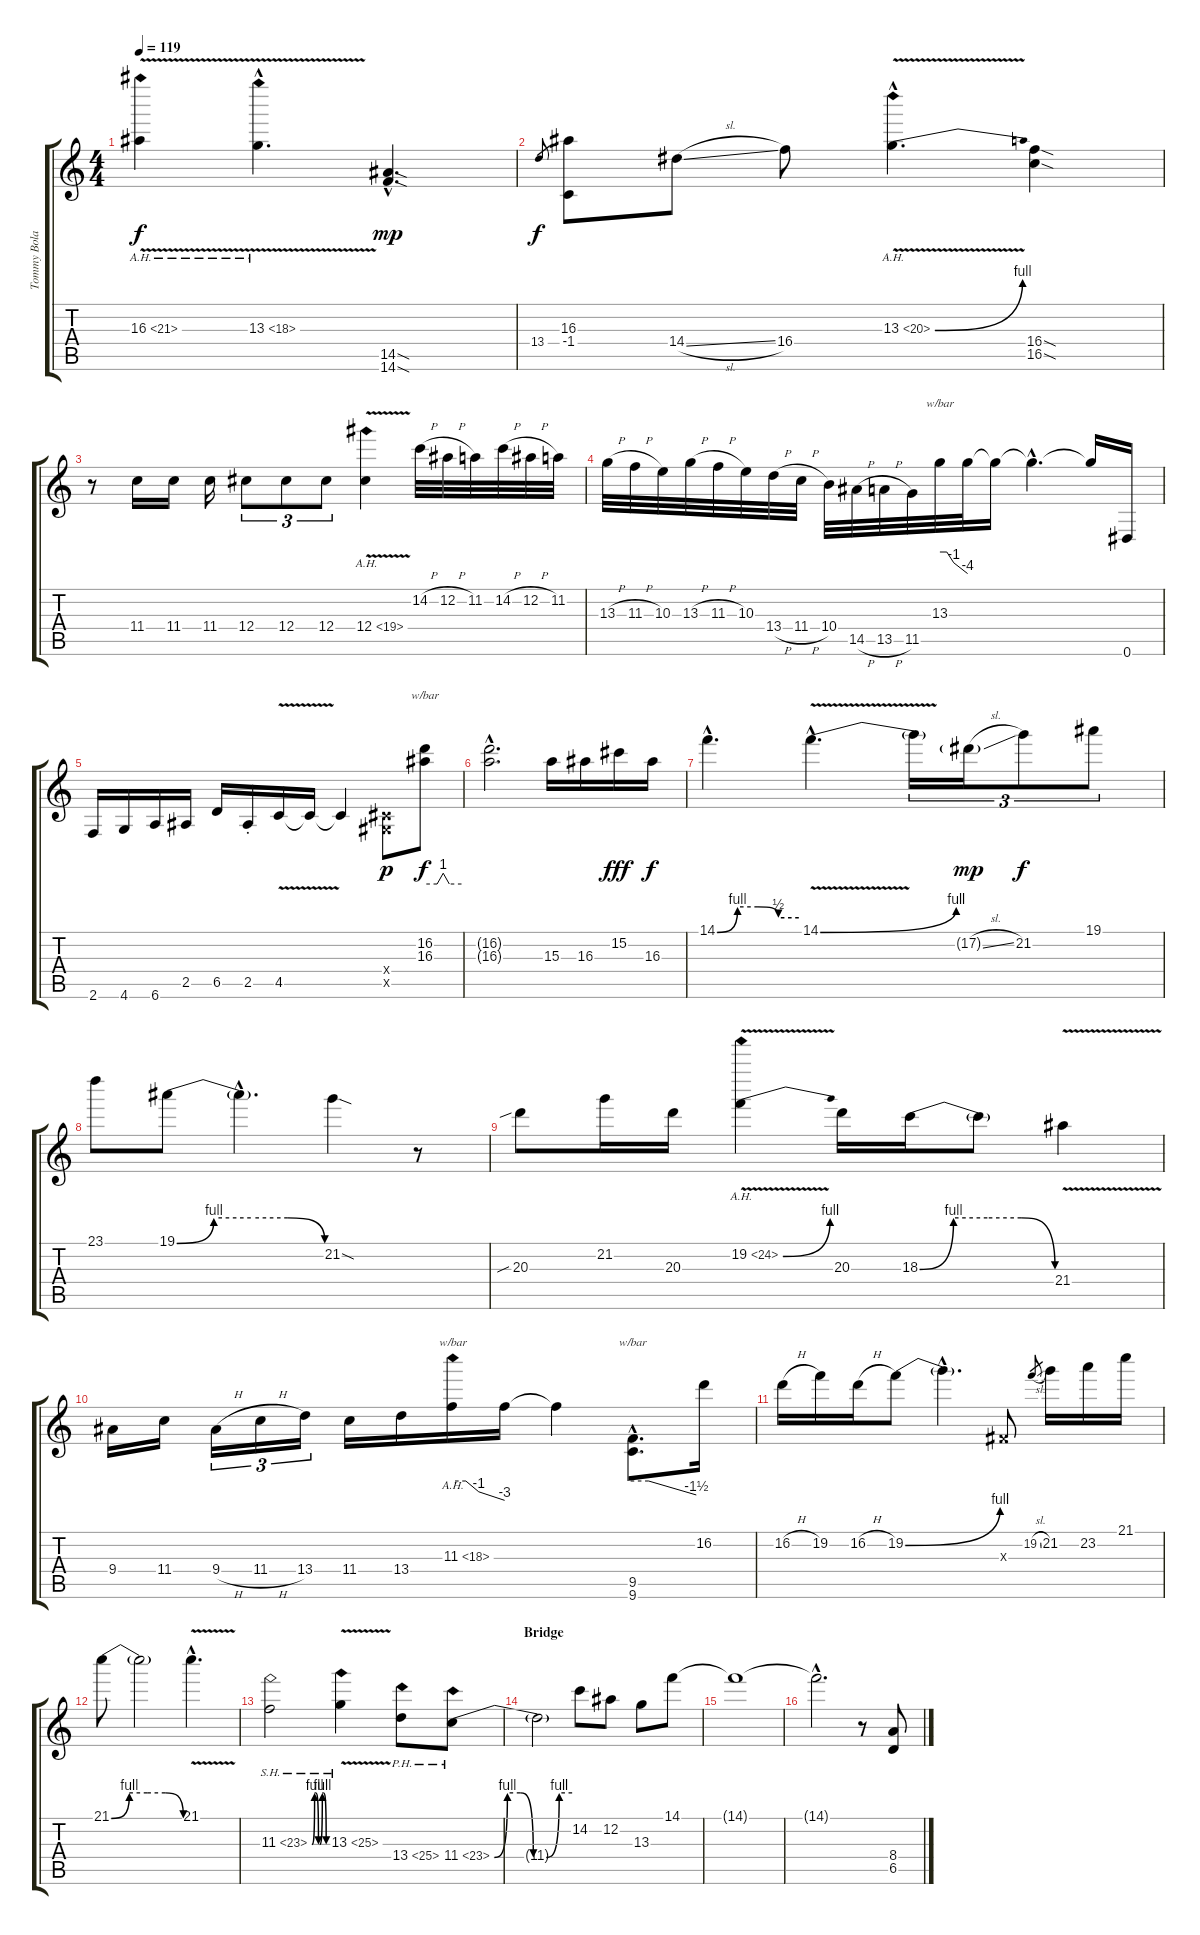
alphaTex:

\track ("Tommy Bolan" "Tommy Bola") {instrument electricguitarclean}
\staff {score tabs}
\tuning (Eb4 Bb3 Gb3 Db3 Ab2 Eb2) {hide}
\ts (4 4)
\tempo 119
\clef g2
\ks c
16.3{ah 5 v}.4{dy f} 13.3{ah 5 v hac}.4{d} (14.5{sod hac} 14.6{sod hac}).4{d dy mp} |
13.4.8{gr dy f} (16.3 -1.4).8 14.4{sl}.8 16.4.8 13.3{be (bend 0 0 60 4) ah 7 v hac}.4{d} (16.4{sod} 16.5{sod}).4 |
r.8 11.4.16 11.4.16 11.4.16 12.4.8{tu (3 2)} 12.4.8{tu (3 2)} 12.4.8{tu (3 2)} 12.4{ah 7 v}.4 14.2{h}.32 12.2{h}.32 11.2.32 14.2{h}.32 12.2{h}.32 11.2.32 |
13.3{h}.32 11.3{h}.32 10.3.32 13.3{h}.32 11.3{h}.32 10.3.32 13.4{h}.32 11.4{h}.32 10.4.32 14.5{h}.32 13.5{h}.32 11.5.32 13.3.32{tbe (custom default 0 0 15 0 30 -4 60 -16)} 13.3{t}.32 13.3{t}.16 13.3{hac t}.4{d} 13.3{t}.16 0.6.16 |
2.6.16 4.6.16 6.6.16 2.5.16 6.5.16 2.5{st}.16 4.5{v}.16 4.5{t}.16 4.5{t}.4 (0.4{x} 0.5{x}).8{dy p} (16.2 16.3).8{tbe (custom default 0 0 20 0 30 4 40 0 60 0) dy f} |
(16.2{hac t} 16.3{hac t}).2{d} 15.3.16 16.3.16 15.2.16{dy fff} 16.3.16{dy f} |
14.1{be (custom 0 0 15 4 30 4 45 2 60 2) hac}.4{d} 14.1{be (bend 0 0 60 4) v hac}.4{d} 14.1{t}.16{tu (3 2)} 17.2{sl g}.16{tu (3 2) dy mp} 21.2.8{tu (3 2) dy f} 19.1.8{tu (3 2)} |
23.1.8 19.1{be (custom 0 0 15 4 30 4 45 4 60 0)}.8 19.1{hac t}.4{d} 21.2{sod}.4 r.8 |
20.3{sib}.8 21.2.16 20.3.16 19.2{be (bend 0 0 60 4) ah 5 v}.4 20.3.16 18.3{be (custom 0 0 15 4 30 4 45 4 60 0)}.16 18.3{t}.8 21.4{v}.4 |
9.4.16 11.4.16 9.4{h}.16{tu (3 2)} 11.4{h}.16{tu (3 2)} 13.4.16{tu (3 2)} 11.4.16 13.4.16 11.3{ah 7}.16{tbe (custom default 0 0 15 0 30 -4 60 -12)} 11.3{t}.16 11.3{t}.4 (9.5{hac} 9.6{hac}).8{d tbe (custom default 0 0 15 0 60 -6)} 16.2.16 |
16.2{h}.16 19.2.16 16.2{h}.16 19.2{be (bend 0 0 60 4)}.8 19.2{hac t}.4{d} 0.3{x}.8 19.2{sl}.8{gr} 21.2.16 23.2.16 21.1.16 |
21.1{be (custom 0 0 15 4 30 4 45 4 60 0)}.8 21.1{t}.2 21.1{v hac}.4{d} |
11.3{be (custom 0 0 10 4 15 4 25 0 30 0 40 4 45 4 55 0 60 0) sh 12}.2 13.3{sh 12 v}.4 13.4{ph 12}.8 11.4{be (custom 0 0 10 4 20 4 30 0 40 0 50 4 60 4) ph 12}.8 |
\section ("" "Bridge")
11.4{t}.2 14.2.8 12.2.8 13.3.8 14.1.8 |
14.1{t}.1{volume 0} |
14.1{hac t}.2{d} r.8 (8.4 6.5).8{volume 11}
